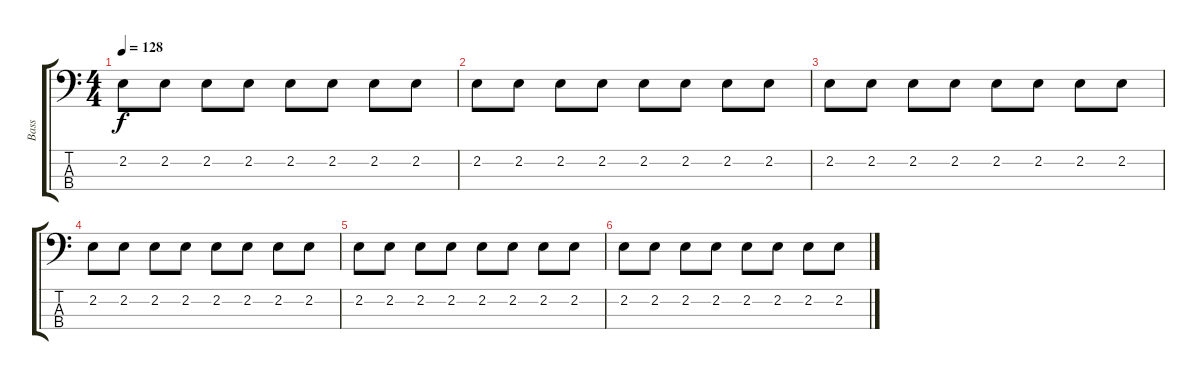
\track ("Bass" "Bass") {instrument electricbassfinger}
\staff {score tabs}
\tuning (G2 D2 A1 E1) {hide}
\ts (4 4)
\tempo 128
\clef f4
\ks c
2.2.8{dy f} 2.2.8 2.2.8 2.2.8 2.2.8 2.2.8 2.2.8 2.2.8 |
2.2.8 2.2.8 2.2.8 2.2.8 2.2.8 2.2.8 2.2.8 2.2.8 |
2.2.8 2.2.8 2.2.8 2.2.8 2.2.8 2.2.8 2.2.8 2.2.8 |
2.2.8 2.2.8 2.2.8 2.2.8 2.2.8 2.2.8 2.2.8 2.2.8 |
2.2.8 2.2.8 2.2.8 2.2.8 2.2.8 2.2.8 2.2.8 2.2.8 |
2.2.8 2.2.8 2.2.8 2.2.8 2.2.8 2.2.8 2.2.8 2.2.8
